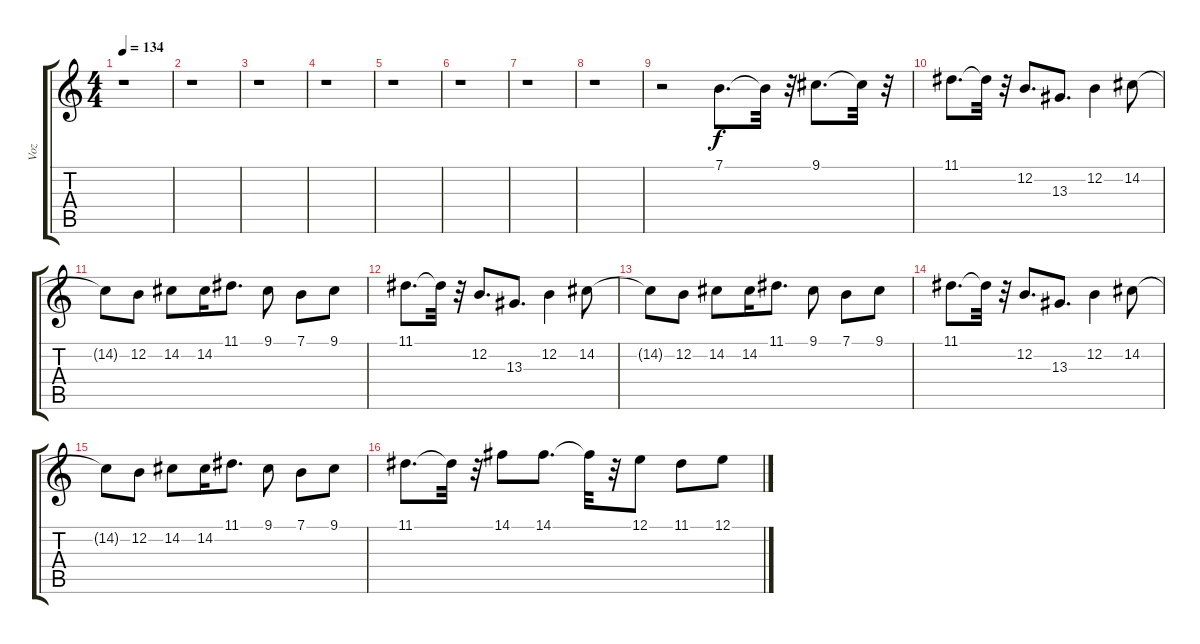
\track ("Voz" "Voz") {instrument trumpet}
\staff {score tabs}
\tuning (E4 B3 G3 D3 A2 E2) {hide}
\ts (4 4)
\tempo 134
\clef g2
\ks c
r.1{dy f} |
r.1 |
r.1 |
r.1 |
r.1 |
r.1 |
r.1 |
r.1 |
r.2 7.1.8{d} 7.1{t}.32 r.32 9.1.8{d} 9.1{t}.32 r.32 |
11.1.8{d} 11.1{t}.32 r.32 12.2.8{d} 13.3.8{d} 12.2.4 14.2.8 |
14.2{t}.8 12.2.8 14.2.8 14.2.16 11.1.8{d} 9.1.8 7.1.8 9.1.8 |
11.1.8{d} 11.1{t}.32 r.32 12.2.8{d} 13.3.8{d} 12.2.4 14.2.8 |
14.2{t}.8 12.2.8 14.2.8 14.2.16 11.1.8{d} 9.1.8 7.1.8 9.1.8 |
11.1.8{d} 11.1{t}.32 r.32 12.2.8{d} 13.3.8{d} 12.2.4 14.2.8 |
14.2{t}.8 12.2.8 14.2.8 14.2.16 11.1.8{d} 9.1.8 7.1.8 9.1.8 |
11.1.8{d} 11.1{t}.32 r.32 14.1.8 14.1.8{d} 14.1{t}.32 r.32 12.1.8 11.1.8 12.1.8
